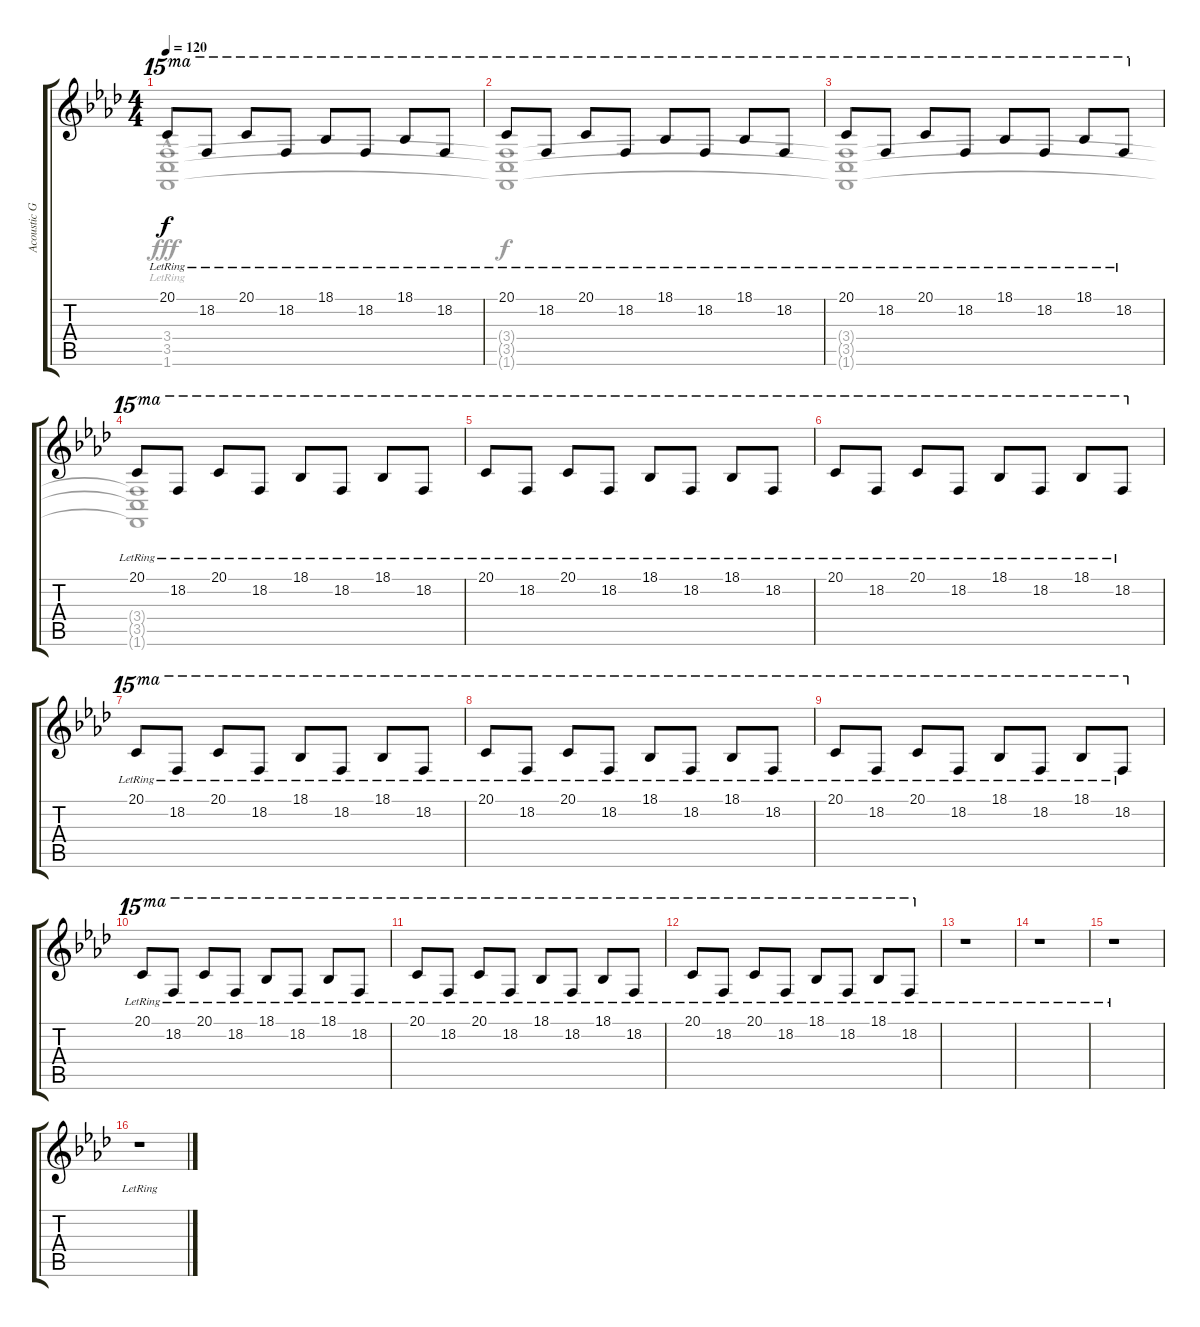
\track ("Acoustic Grand" "Acoustic G") {instrument acousticgrandpiano}
\staff {score tabs}
\tuning (E4 B3 G3 D3 A2 E2) {hide}
\voice
\ts (4 4)
\tempo 120
\clef g2
\ks ab
20.1{lr}.8{ot 15ma dy f instrument acousticgrandpiano} 18.2{lr}.8{ot 15ma} 20.1{lr}.8{ot 15ma} 18.2{lr}.8{ot 15ma} 18.1{lr}.8{ot 15ma} 18.2{lr}.8{ot 15ma} 18.1{lr}.8{ot 15ma} 18.2{lr}.8{ot 15ma} |
20.1{lr}.8{ot 15ma} 18.2{lr}.8{ot 15ma} 20.1{lr}.8{ot 15ma} 18.2{lr}.8{ot 15ma} 18.1{lr}.8{ot 15ma} 18.2{lr}.8{ot 15ma} 18.1{lr}.8{ot 15ma} 18.2{lr}.8{ot 15ma} |
20.1{lr}.8{ot 15ma} 18.2{lr}.8{ot 15ma} 20.1{lr}.8{ot 15ma} 18.2{lr}.8{ot 15ma} 18.1{lr}.8{ot 15ma} 18.2{lr}.8{ot 15ma} 18.1{lr}.8{ot 15ma} 18.2{lr}.8{ot 15ma} |
20.1{lr}.8{ot 15ma} 18.2{lr}.8{ot 15ma} 20.1{lr}.8{ot 15ma} 18.2{lr}.8{ot 15ma} 18.1{lr}.8{ot 15ma} 18.2{lr}.8{ot 15ma} 18.1{lr}.8{ot 15ma} 18.2{lr}.8{ot 15ma} |
20.1{lr}.8{ot 15ma} 18.2{lr}.8{ot 15ma} 20.1{lr}.8{ot 15ma} 18.2{lr}.8{ot 15ma} 18.1{lr}.8{ot 15ma} 18.2{lr}.8{ot 15ma} 18.1{lr}.8{ot 15ma} 18.2{lr}.8{ot 15ma} |
20.1{lr}.8{ot 15ma} 18.2{lr}.8{ot 15ma} 20.1{lr}.8{ot 15ma} 18.2{lr}.8{ot 15ma} 18.1{lr}.8{ot 15ma} 18.2{lr}.8{ot 15ma} 18.1{lr}.8{ot 15ma} 18.2{lr}.8{ot 15ma} |
20.1{lr}.8{ot 15ma} 18.2{lr}.8{ot 15ma} 20.1{lr}.8{ot 15ma} 18.2{lr}.8{ot 15ma} 18.1{lr}.8{ot 15ma} 18.2{lr}.8{ot 15ma} 18.1{lr}.8{ot 15ma} 18.2{lr}.8{ot 15ma} |
20.1{lr}.8{ot 15ma} 18.2{lr}.8{ot 15ma} 20.1{lr}.8{ot 15ma} 18.2{lr}.8{ot 15ma} 18.1{lr}.8{ot 15ma} 18.2{lr}.8{ot 15ma} 18.1{lr}.8{ot 15ma} 18.2{lr}.8{ot 15ma} |
20.1{lr}.8{ot 15ma} 18.2{lr}.8{ot 15ma} 20.1{lr}.8{ot 15ma} 18.2{lr}.8{ot 15ma} 18.1{lr}.8{ot 15ma} 18.2{lr}.8{ot 15ma} 18.1{lr}.8{ot 15ma} 18.2{lr}.8{ot 15ma} |
20.1{lr}.8{ot 15ma} 18.2{lr}.8{ot 15ma} 20.1{lr}.8{ot 15ma} 18.2{lr}.8{ot 15ma} 18.1{lr}.8{ot 15ma} 18.2{lr}.8{ot 15ma} 18.1{lr}.8{ot 15ma} 18.2{lr}.8{ot 15ma} |
20.1{lr}.8{ot 15ma} 18.2{lr}.8{ot 15ma} 20.1{lr}.8{ot 15ma} 18.2{lr}.8{ot 15ma} 18.1{lr}.8{ot 15ma} 18.2{lr}.8{ot 15ma} 18.1{lr}.8{ot 15ma} 18.2{lr}.8{ot 15ma} |
20.1{lr}.8{ot 15ma} 18.2{lr}.8{ot 15ma} 20.1{lr}.8{ot 15ma} 18.2{lr}.8{ot 15ma} 18.1{lr}.8{ot 15ma} 18.2{lr}.8{ot 15ma} 18.1{lr}.8{ot 15ma} 18.2{lr}.8{ot 15ma} |
r.1 |
r.1 |
r.1 |
r.1
\voice
\clef g2
\ottava regular
\simile none
\ks ab
(3.4{hac lr} 3.5{hac lr} 1.6{hac lr}).1{dy fff} |
(3.4{t} 3.5{t} 1.6{t}).1{dy f} |
(3.4{t} 3.5{t} 1.6{t}).1 |
(3.4{t} 3.5{t} 1.6{t}).1 |
|
|
|
|
|
|
|
|
|
|
|
